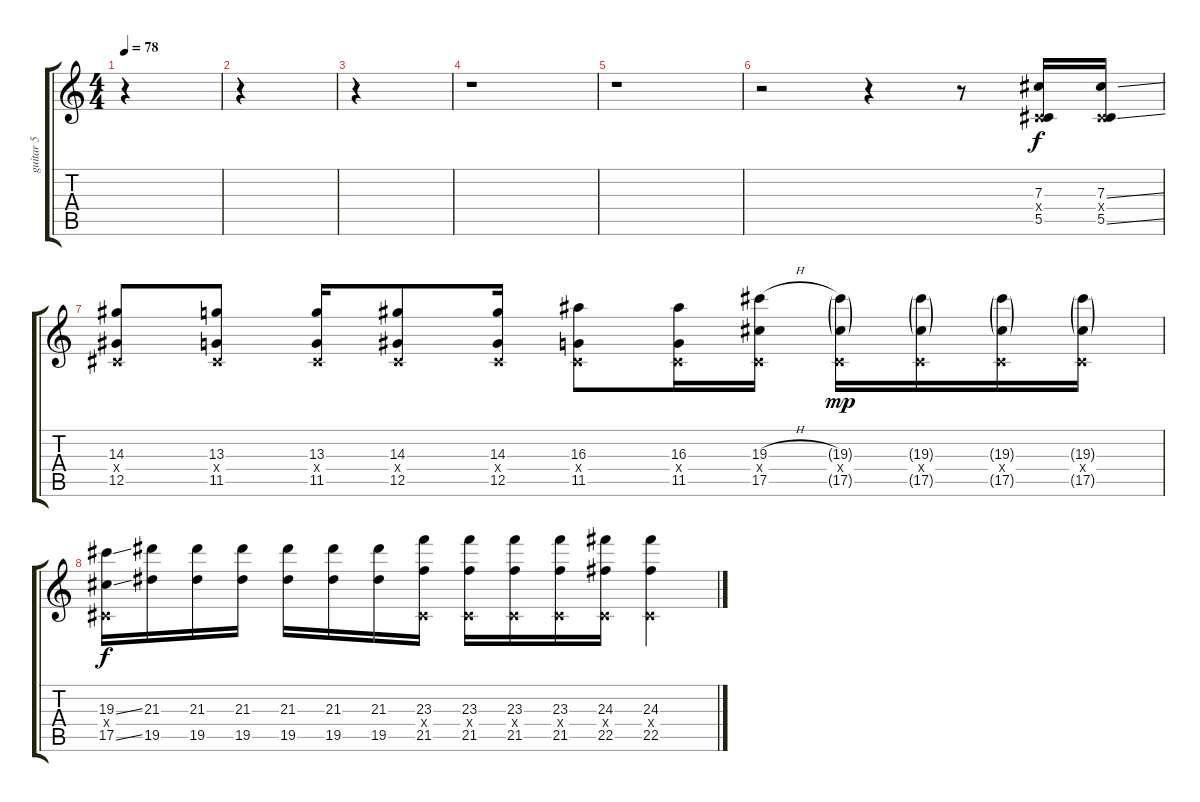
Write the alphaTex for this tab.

\track ("guitar 5" "guitar 5") {instrument distortionguitar}
\staff {score tabs}
\tuning (Eb4 Bb3 Gb3 Db3 Ab2 Eb2) {hide}
\ts (4 4)
\tempo 78
\clef g2
\ks c
r.4{dy f} |
r.4 |
r.4 |
r.1 |
r.1 |
r.2 r.4 r.8 (7.3 0.4{x} 5.5).16 (7.3{ss} 0.4{x} 5.5{ss}).16 |
(14.3 0.4{x} 12.5).8 (13.3 0.4{x} 11.5).8 (13.3 0.4{x} 11.5).16 (14.3 0.4{x} 12.5).8 (14.3 0.4{x} 12.5).16 (16.3 0.4{x} 11.5).8 (16.3 0.4{x} 11.5).16 (19.3{h} 0.4{x} 17.5).16 (19.3{g} 0.4{x} 17.5{g}).16{dy mp} (19.3{g} 0.4{x} 17.5{g}).16 (19.3{g} 0.4{x} 17.5{g}).16 (19.3{g} 0.4{x} 17.5{g}).16 |
(19.3{ss} 0.4{x} 17.5{ss}).16{dy f} (21.3 19.5).16 (21.3 19.5).16 (21.3 19.5).16 (21.3 19.5).16 (21.3 19.5).16 (21.3 19.5).16 (23.3 0.4{x} 21.5).16 (23.3 0.4{x} 21.5).16 (23.3 0.4{x} 21.5).16 (23.3 0.4{x} 21.5).16 (24.3 0.4{x} 22.5).16 (24.3 0.4{x} 22.5).4
